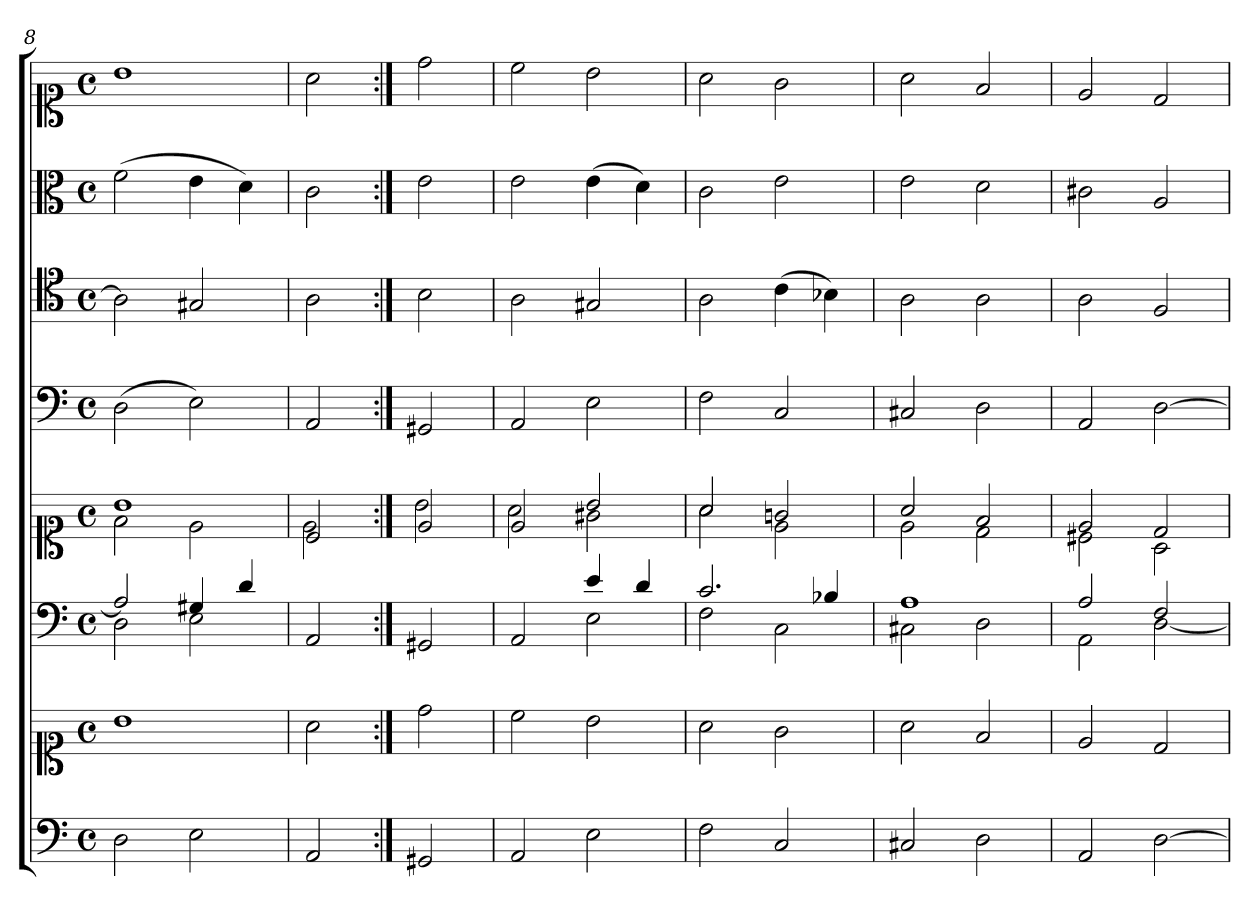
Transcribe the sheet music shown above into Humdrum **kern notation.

**kern	**kern	**kern	**kern	**kern	**kern	**kern	**kern
*part6	*part6	*part5	*part5	*part4	*part3	*part2	*part1
*staff8	*staff7	*staff6	*staff5	*staff4	*staff3	*staff2	*staff1
*clefF4	*clefC1	*clefF4	*clefC1	*clefF4	*clefC4	*clefC3	*clefC1
*k[]	*k[]	*k[]	*k[]	*k[]	*k[]	*k[]	*k[]
*M4/4	*M4/4	*M4/4	*M4/4	*M4/4	*M4/4	*M4/4	*M4/4
*met(c)	*met(c)	*met(c)	*met(c)	*met(c)	*met(c)	*met(c)	*met(c)
=8	=8	=8	=8	=8	=8	=8	=8
*	*	*^	*^	*	*	*	*
2D	1b	2A]	2D	1b	2f	(2D	2A]	(2f	1b
2E	.	4G#X	2E	.	2e	2E)	2G#X	4e	.
.	.	4d	.	.	.	.	.	4d)	.
*	*	*v	*v	*	*	*	*	*	*
=9	=9	=9	=9	=9	=9	=9	=9	=9
2AA	2a	2AA	2c	2e	2AA	2A	2c	2a
=10:|!	=10:|!	=10:|!	=10:|!	=10:|!	=10:|!	=10:|!	=10:|!	=10:|!
2GG#X	2dd	2GG#X	2e	2b	2GG#X	2B	2e	2dd
=11	=11	=11	=11	=11	=11	=11	=11	=11
*	*	*^	*	*	*	*	*	*
2AA	2cc	2ryy	2AA	2e	2a	2AA	2A	2e	2cc
2E	2b	4e	2E	2b	2g#X	2E	2G#X	(4e	2b
.	.	4d	.	.	.	.	.	4d)	.
=12	=12	=12	=12	=12	=12	=12	=12	=12	=12
2F	2a	2.c	2F	2a	2a	2F	2A	2c	2a
2C	2g	.	2C	2gn	2e	2C	(4c	2e	2g
.	.	4B-X	.	.	.	.	4B-X)	.	.
=13	=13	=13	=13	=13	=13	=13	=13	=13	=13
2C#X	2a	1A	2C#X	2a	2e	2C#X	2A	2e	2a
2D	2f	.	2D	2f	2d	2D	2A	2d	2f
=14	=14	=14	=14	=14	=14	=14	=14	=14	=14
2AA	2e	2A	2AA	2e	2c#X	2AA	2A	2c#X	2e
[2D	2d	2F	[2D	2d	2A	[2D	2F	2A	2d
*	*	*v	*v	*	*	*	*	*	*
*	*	*	*v	*v	*	*	*	*
=	=	=	=	=	=	=	=
*-	*-	*-	*-	*-	*-	*-	*-
